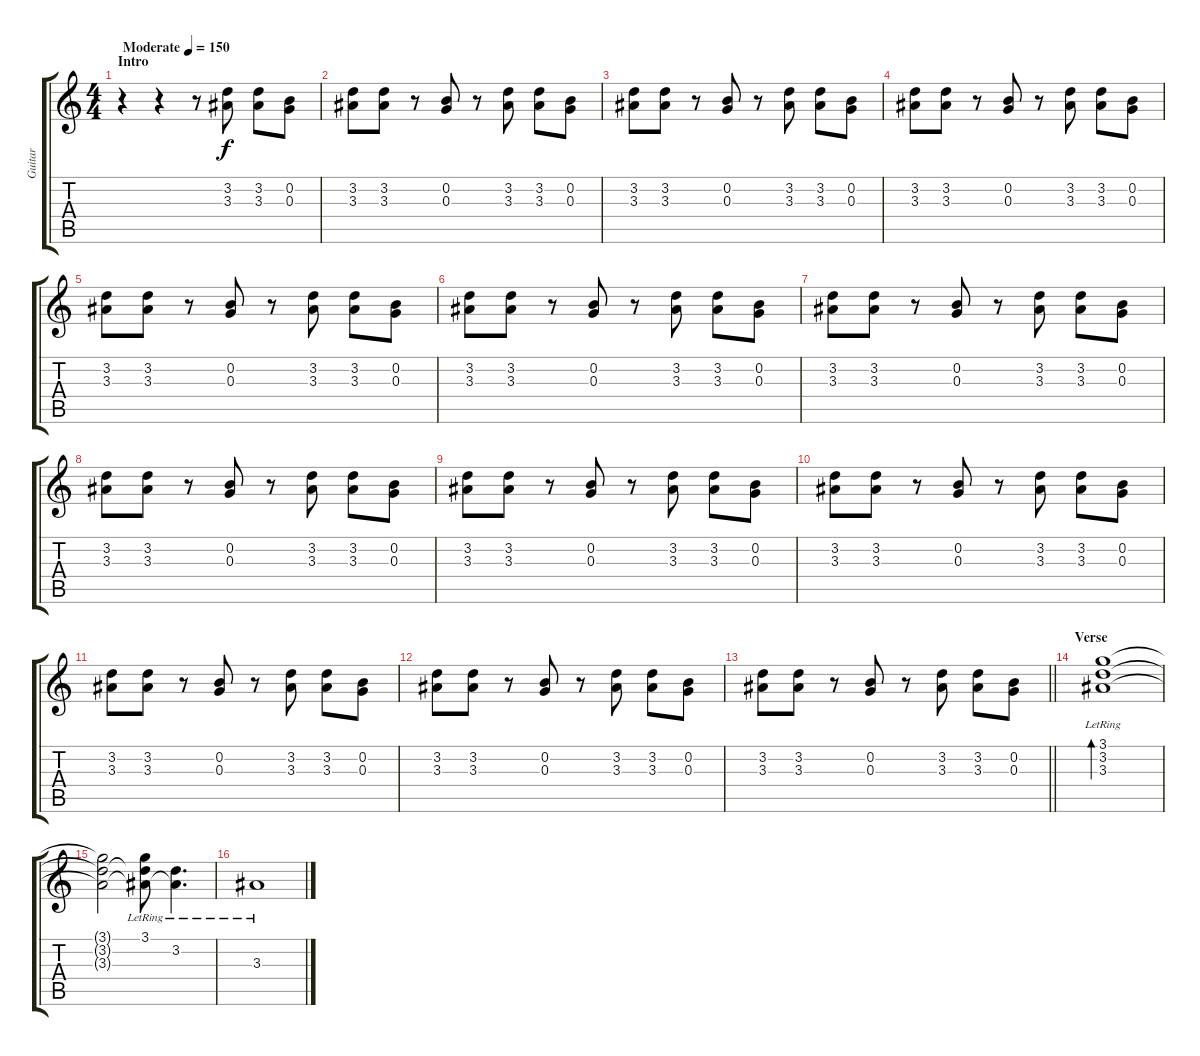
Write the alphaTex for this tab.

\track ("Guitar" "Guitar") {instrument overdrivenguitar}
\staff {score tabs}
\tuning (E4 B3 G3 D3 A2 E2) {hide}
\ts (4 4)
\section ("" "Intro")
\tempo (150 "Moderate")
\clef g2
\ks c
r.4{dy f instrument overdrivenguitar} r.4 r.8 (3.2 3.3).8 (3.2 3.3).8 (0.2 0.3).8 |
(3.2 3.3).8 (3.2 3.3).8 r.8 (0.2 0.3).8 r.8 (3.2 3.3).8 (3.2 3.3).8 (0.2 0.3).8 |
(3.2 3.3).8 (3.2 3.3).8 r.8 (0.2 0.3).8 r.8 (3.2 3.3).8 (3.2 3.3).8 (0.2 0.3).8 |
(3.2 3.3).8 (3.2 3.3).8 r.8 (0.2 0.3).8 r.8 (3.2 3.3).8 (3.2 3.3).8 (0.2 0.3).8 |
(3.2 3.3).8 (3.2 3.3).8 r.8 (0.2 0.3).8 r.8 (3.2 3.3).8 (3.2 3.3).8 (0.2 0.3).8 |
(3.2 3.3).8 (3.2 3.3).8 r.8 (0.2 0.3).8 r.8 (3.2 3.3).8 (3.2 3.3).8 (0.2 0.3).8 |
(3.2 3.3).8 (3.2 3.3).8 r.8 (0.2 0.3).8 r.8 (3.2 3.3).8 (3.2 3.3).8 (0.2 0.3).8 |
(3.2 3.3).8 (3.2 3.3).8 r.8 (0.2 0.3).8 r.8 (3.2 3.3).8 (3.2 3.3).8 (0.2 0.3).8 |
(3.2 3.3).8 (3.2 3.3).8 r.8 (0.2 0.3).8 r.8 (3.2 3.3).8 (3.2 3.3).8 (0.2 0.3).8 |
(3.2 3.3).8 (3.2 3.3).8 r.8 (0.2 0.3).8 r.8 (3.2 3.3).8 (3.2 3.3).8 (0.2 0.3).8 |
(3.2 3.3).8 (3.2 3.3).8 r.8 (0.2 0.3).8 r.8 (3.2 3.3).8 (3.2 3.3).8 (0.2 0.3).8 |
(3.2 3.3).8 (3.2 3.3).8 r.8 (0.2 0.3).8 r.8 (3.2 3.3).8 (3.2 3.3).8 (0.2 0.3).8 |
\barLineRight lightlight
(3.2 3.3).8 (3.2 3.3).8 r.8 (0.2 0.3).8 r.8 (3.2 3.3).8 (3.2 3.3).8 (0.2 0.3).8 |
\section ("" "Verse")
(3.1{lr} 3.2{lr} 3.3{lr}).1{bd 480} |
(3.1{t} 3.2{t} 3.3{t}).2 (3.1{lr} 3.2{t} 3.3{t}).8 (3.2{lr} 3.3{t}).4{d} |
3.3{lr}.1
